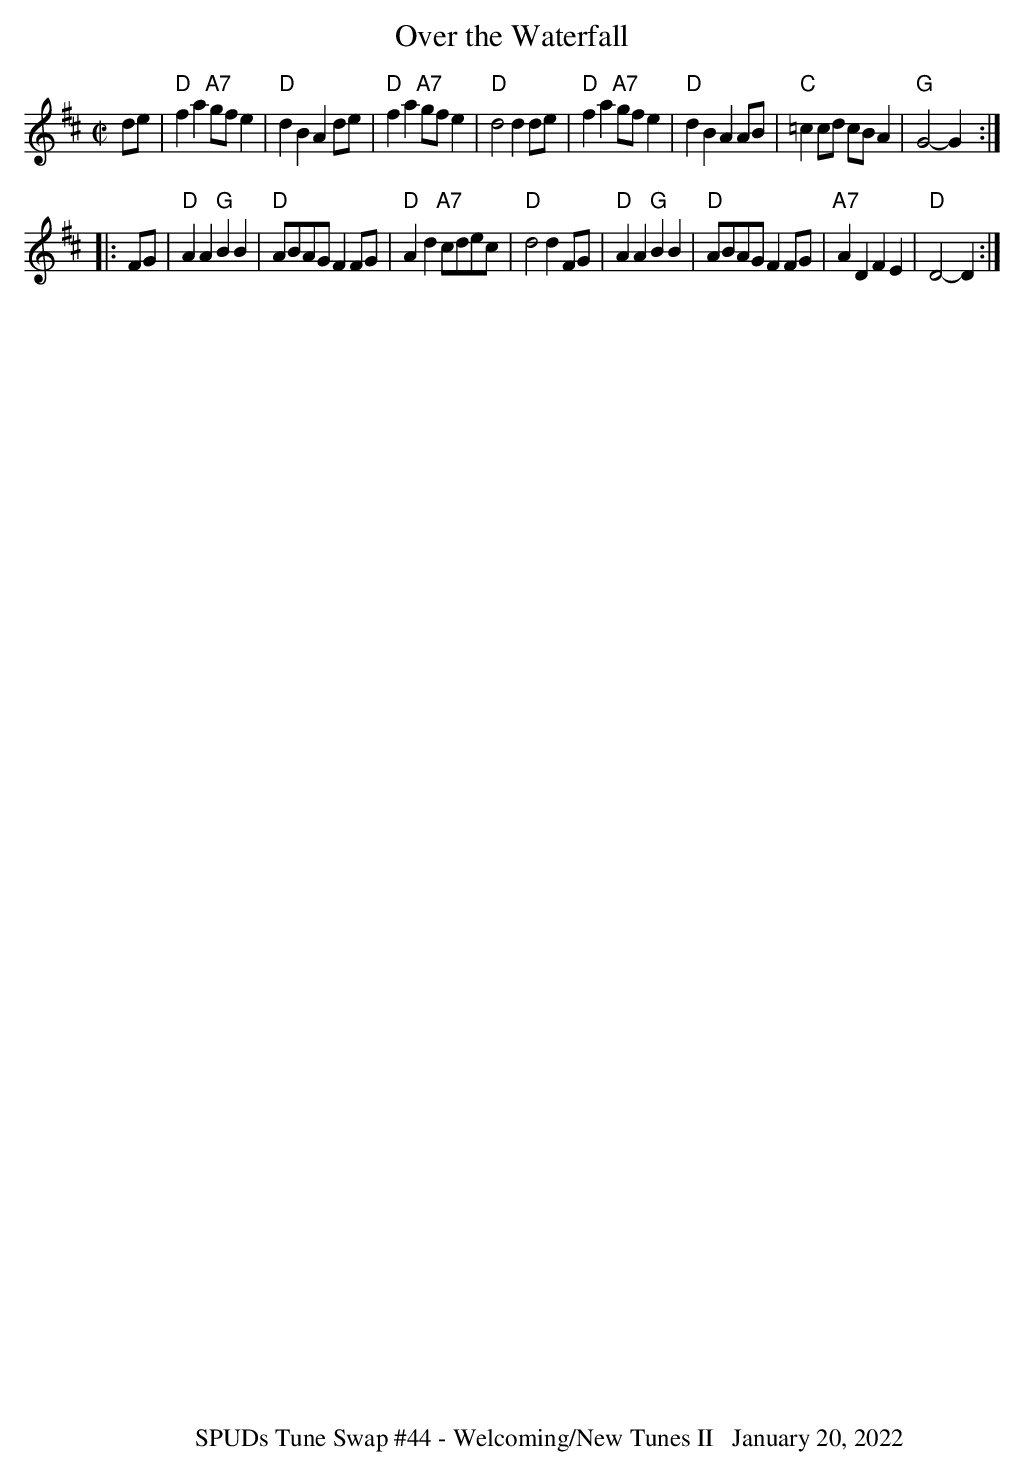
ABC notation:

X:1
T:Over the Waterfall
M:C|
L:1/8
K:D
de |"D"f2a2 "A7"gfe2 | "D"d2B2 A2de | "D"f2a2  "A7"gfe2 | "D"d4d2de|\
"D"f2a2 "A7"gfe2 | "D"d2B2 A2AB |"C" =c2cd cBA2 | "G"G4-G2 :|
|:FG |"D" A2A2"G" B2B2 | "D"ABAG F2FG |"D" A2d2  "A7"cdec |"D" d4 d2FG|\
"D"A2A2 "G"B2B2 |"D" ABAG F2FG | "A7"A2D2  F2E2 | "D"D4-D2 :|
